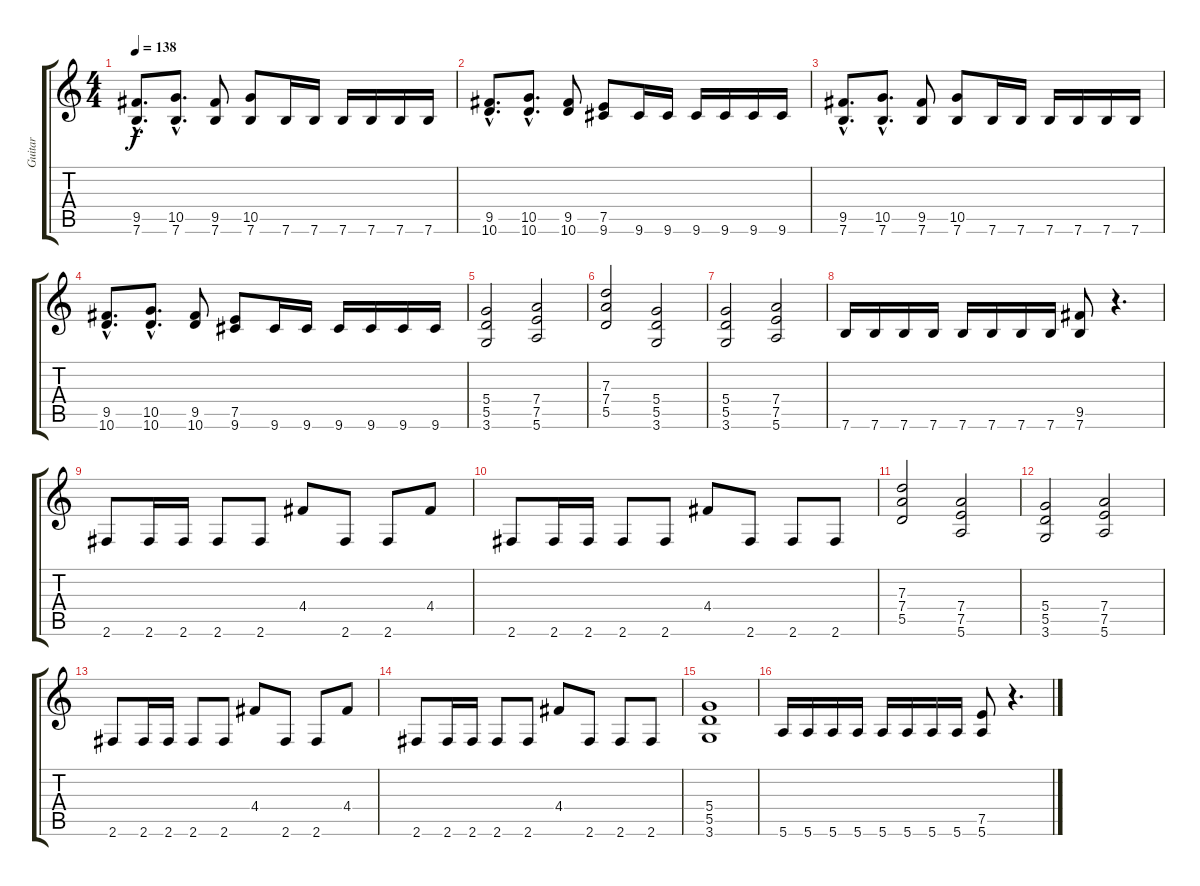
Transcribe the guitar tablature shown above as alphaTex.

\track ("Guitar" "Guitar") {instrument distortionguitar}
\staff {score tabs}
\tuning (E4 B3 G3 D3 A2 E2) {hide}
\ts (4 4)
\tempo 138
\clef g2
\ks c
(9.5{hac} 7.6{hac}).8{d dy f} (10.5{hac} 7.6{hac}).8{d} (9.5 7.6).8 (10.5 7.6).8 7.6.16 7.6.16 7.6.16 7.6.16 7.6.16 7.6.16 |
(9.5{hac} 10.6{hac}).8{d} (10.5{hac} 10.6{hac}).8{d} (9.5 10.6).8 (7.5 9.6).8 9.6.16 9.6.16 9.6.16 9.6.16 9.6.16 9.6.16 |
(9.5{hac} 7.6{hac}).8{d} (10.5{hac} 7.6{hac}).8{d} (9.5 7.6).8 (10.5 7.6).8 7.6.16 7.6.16 7.6.16 7.6.16 7.6.16 7.6.16 |
(9.5{hac} 10.6{hac}).8{d} (10.5{hac} 10.6{hac}).8{d} (9.5 10.6).8 (7.5 9.6).8 9.6.16 9.6.16 9.6.16 9.6.16 9.6.16 9.6.16 |
(5.4 5.5 3.6).2 (7.4 7.5 5.6).2 |
(7.3 7.4 5.5).2 (5.4 5.5 3.6).2 |
(5.4 5.5 3.6).2 (7.4 7.5 5.6).2 |
7.6.16 7.6.16 7.6.16 7.6.16 7.6.16 7.6.16 7.6.16 7.6.16 (9.5 7.6).8 r.4{d} |
2.6.8 2.6.16 2.6.16 2.6.8 2.6.8 4.4.8 2.6.8 2.6.8 4.4.8 |
2.6.8 2.6.16 2.6.16 2.6.8 2.6.8 4.4.8 2.6.8 2.6.8 2.6.8 |
(7.3 7.4 5.5).2 (7.4 7.5 5.6).2 |
(5.4 5.5 3.6).2 (7.4 7.5 5.6).2 |
2.6.8 2.6.16 2.6.16 2.6.8 2.6.8 4.4.8 2.6.8 2.6.8 4.4.8 |
2.6.8 2.6.16 2.6.16 2.6.8 2.6.8 4.4.8 2.6.8 2.6.8 2.6.8 |
(5.4 5.5 3.6).1 |
5.6.16 5.6.16 5.6.16 5.6.16 5.6.16 5.6.16 5.6.16 5.6.16 (7.5 5.6).8 r.4{d}
